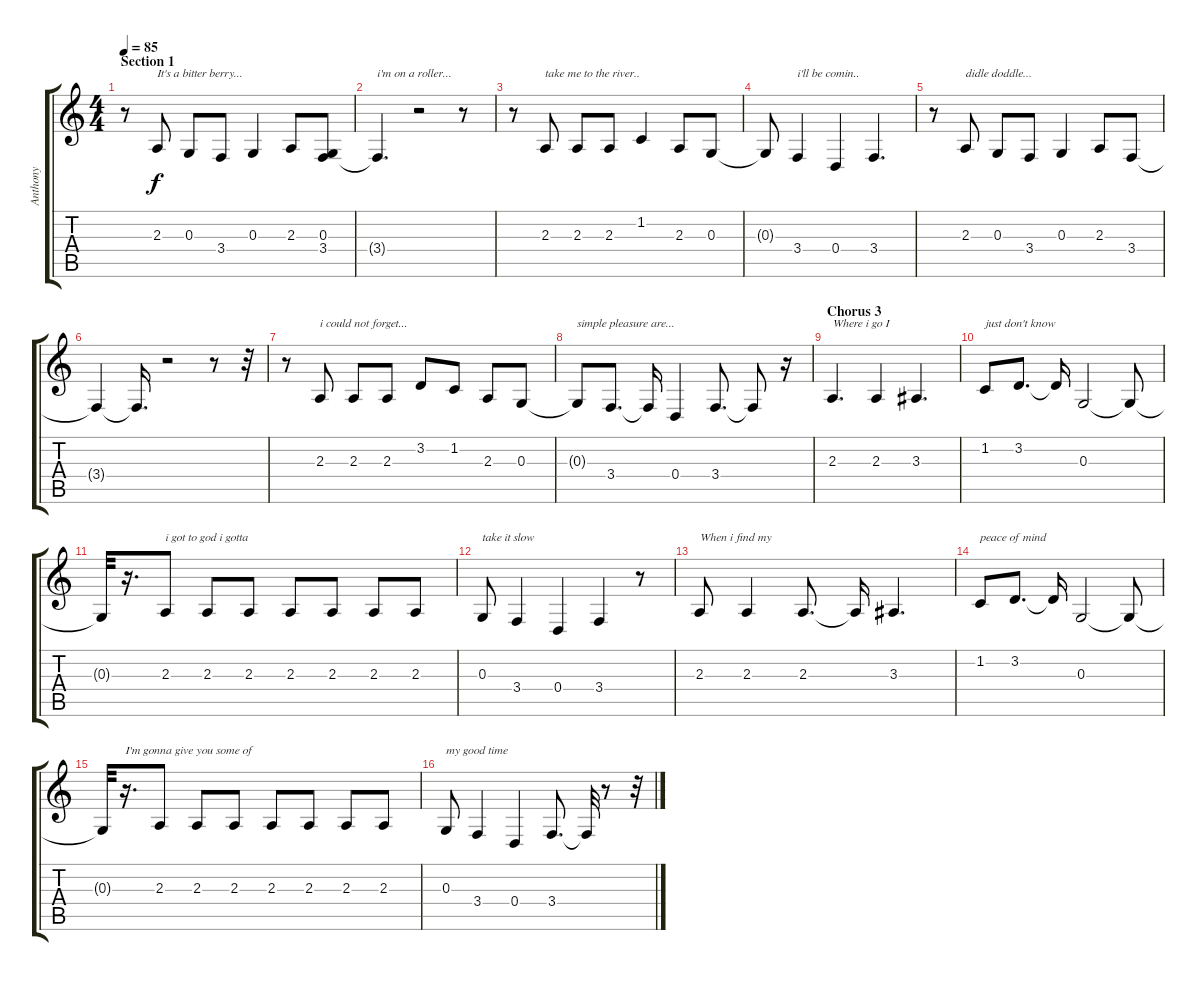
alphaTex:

\track ("Anthony" "Anthony") {instrument cello}
\staff {score tabs}
\tuning (E4 B3 G3 D3 A2 E2) {hide}
\ts (4 4)
\section ("" "Section 1")
\tempo 85
\clef g2
\ks c
r.8{dy f} 2.3.8{txt "It's a bitter berry..."} 0.3.8 3.4.8 0.3.4 2.3.8 (0.3 3.4).8 |
3.4{t}.4{d txt "i'm on a roller..."} r.2 r.8 |
r.8 2.3.8{txt "take me to the river.."} 2.3.8 2.3.8 1.2.4 2.3.8 0.3.8 |
0.3{t}.8 3.4.4{txt "i'll be comin.."} 0.4.4 3.4.4{d} |
r.8 2.3.8{txt "didle doddle..."} 0.3.8 3.4.8 0.3.4 2.3.8 3.4.8 |
3.4{t}.4 3.4{t}.16{d} r.2 r.8 r.32 |
r.8 2.3.8{txt "i could not forget..."} 2.3.8 2.3.8 3.2.8 1.2.8 2.3.8 0.3.8 |
0.3{t}.8{txt "simple pleasure are..."} 3.4.8{d} 3.4{t}.16 0.4.4 3.4.8{d} 3.4{t}.8 r.16 |
\section ("" "Chorus 3")
2.3.4{d txt "Where i go I"} 2.3.4 3.3.4{d} |
1.2.8{txt "just don't know"} 3.2.8{d} 3.2{t}.16 0.3.2 0.3{t}.8 |
0.3{t}.32 r.16{d} 2.3.8{txt "i got to god i gotta"} 2.3.8 2.3.8 2.3.8 2.3.8 2.3.8 2.3.8 |
0.3.8{txt "take it slow"} 3.4.4 0.4.4 3.4.4 r.8 |
2.3.8{txt "When i find my"} 2.3.4 2.3.8{d} 2.3{t}.16 3.3.4{d} |
1.2.8{txt "peace of mind"} 3.2.8{d} 3.2{t}.16 0.3.2 0.3{t}.8 |
0.3{t}.32 r.16{d txt "I'm gonna give you some of"} 2.3.8 2.3.8 2.3.8 2.3.8 2.3.8 2.3.8 2.3.8 |
0.3.8{txt "my good time"} 3.4.4 0.4.4 3.4.8{d} 3.4{t}.32 r.8 r.32
